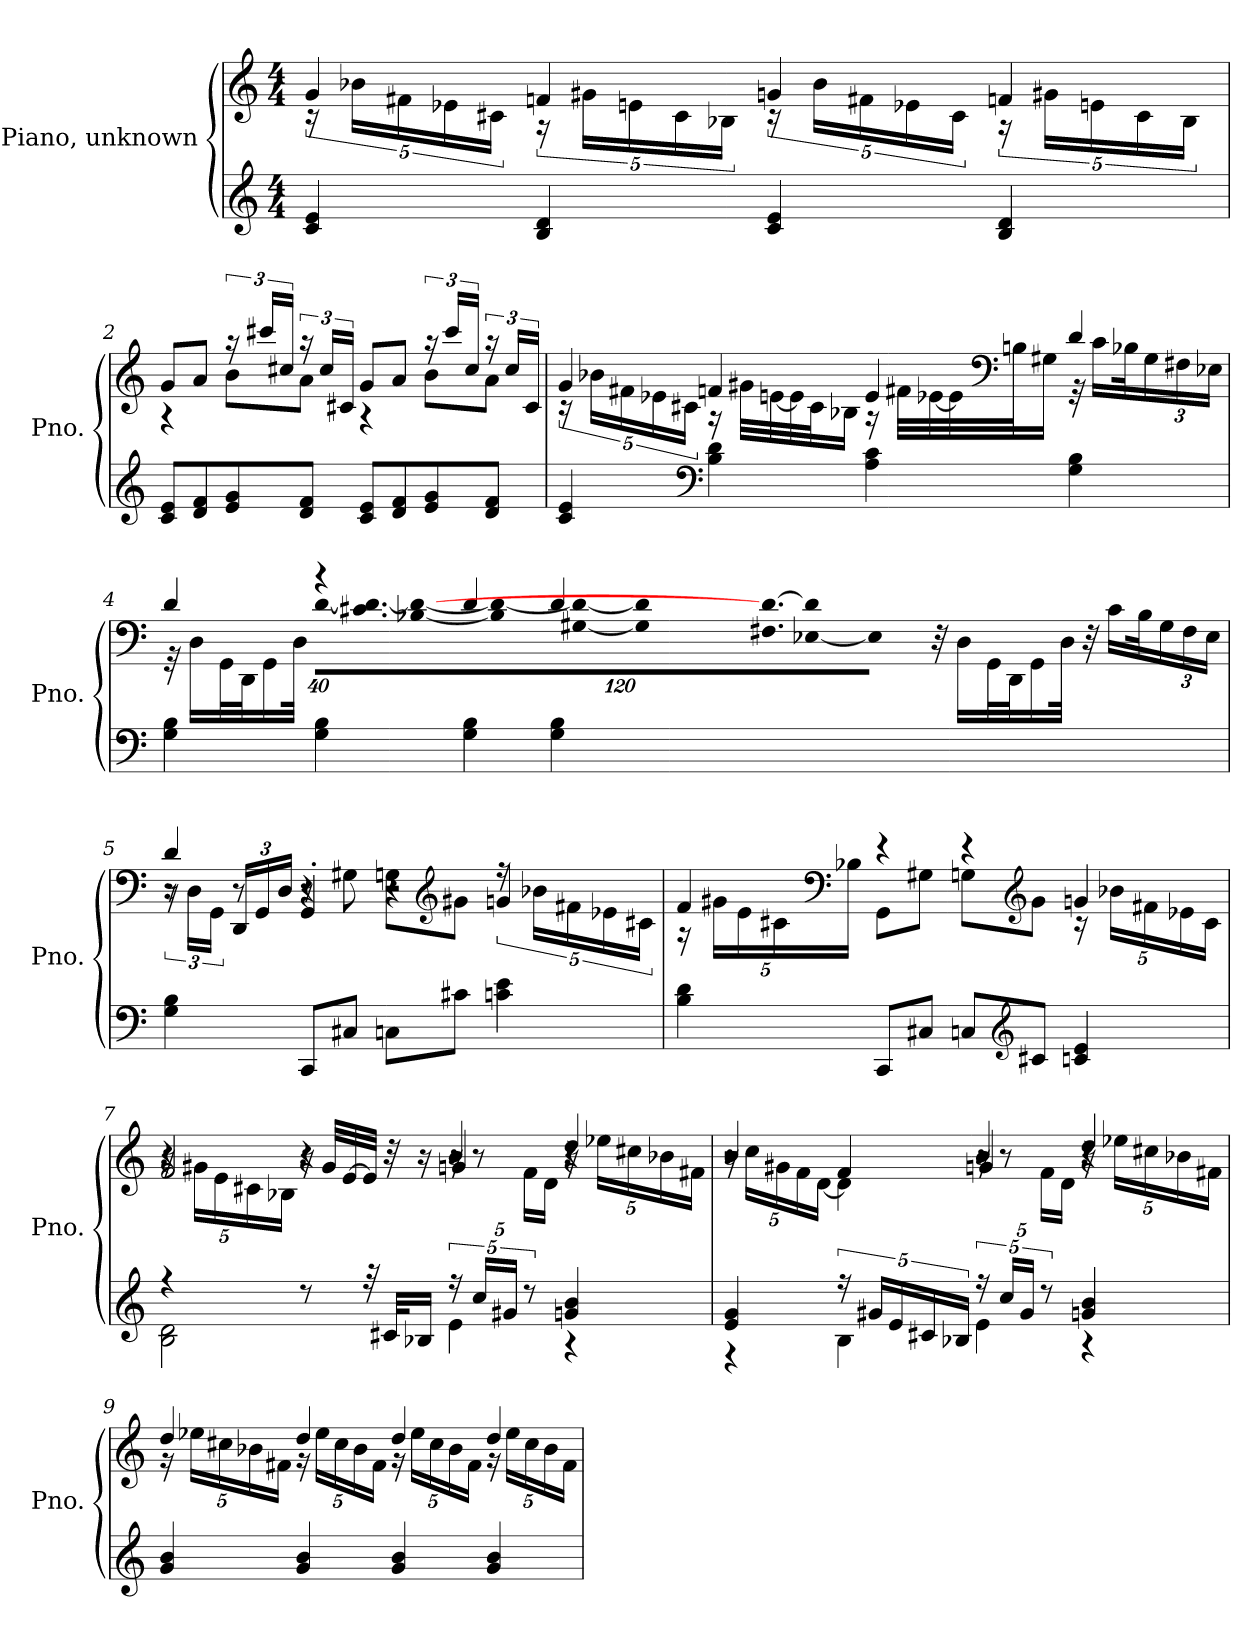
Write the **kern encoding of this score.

**kern	**kern
*part1	*part1
*staff2	*staff1
*I"Piano, unknown	*
*I'Pno.	*
*clefG2	*clefG2
*k[]	*k[]
*M4/4	*M4/4
*MM120	*MM120
=1	=1
*	*^
4c/ 4e/	4g/	20r
.	.	20b-X\LL
.	.	20f#X\
.	.	20e-X\
.	.	20c#X\JJ
4B/ 4d/	4fn/	20r
.	.	20g#X\LL
.	.	20en\
.	.	20c#\
.	.	20B-X\JJ
4c/ 4e/	4gn/	20r
.	.	20b-\LL
.	.	20f#X\
.	.	20e-X\
.	.	20c#\JJ
4B/ 4d/	4fn/	20r
.	.	20g#X\LL
.	.	20en\
.	.	20c#\
.	.	20B-\JJ
!!LO:LB:g=z	!!
=2	=2	=2
8c/ 8e/L	8g/L	4r
8d/ 8f/	8a/J	.
8e/ 8g/	24r	8b\L
.	24ccc#X/LL	.
.	24cc#X/JJ	.
8d/ 8f/J	24r	8a\J
.	24cc#/LL	.
.	24c#X/JJ	.
8c/ 8e/L	8g/L	4r
8d/ 8f/	8a/J	.
8e/ 8g/	24r	8b\L
.	24ccc#/LL	.
.	24cc#/JJ	.
8d/ 8f/J	24r	8a\J
.	24cc#/LL	.
.	24c#/JJ	.
!!LO:LB:g=z	!!
=3	=3	=3
4c/ 4e/	4g/	20r
.	.	20b-X\LL
.	.	20f#X\
.	.	20e-X\
.	.	20c#X\JJ
*clefF4	*	*
4B\ 4d\	4fn/	16r
.	.	32g#X\LLL
.	.	[32en\
.	.	32e\]
.	.	32c#\J
.	.	16B-X\JJ
4A\ 4c\	4e/	16r
.	.	32f#X\LLL
.	.	[32e-X\
.	.	32e-\]
*	*clefF4	*
.	.	32Bn\J
.	.	16G#X\JJ
4G\ 4B\	4d/	32r
.	.	16c#\LL
.	.	32B-X\K
*	*	*Xbrackettup
.	.	24G#\
.	.	24F#X\
.	.	24E-X\JJ
!!LO:LB:g=z	!!
=4	=4	=4
4G\ 4B\	4d/	32r
.	.	16D\LL
.	.	32GG\L
.	.	32DD\J
.	.	16GG\
.	.	32D\JJk
!	!	!LO:N:vis=32
4G\ 4B\	4r	[640%23d\LLL
!	!	!LO:N:vis=32.
.	.	1920%103c#X\ 1920%103d\_
!	!	!LO:N:vis=64
.	.	[960%17B-X\ 960%17d\_L
!	!	!LO:N:vis=64
.	.	960%17B-\] 960%17d\_
!	!	!LO:N:vis=64
.	.	[960%17G#X\ 960%17d\_
!	!	!LO:N:vis=64
.	.	960%17G#\] 960%17d\_J
.	.	1920ryy
!	!	!LO:N:vis=32.
.	.	1920%103F#X\ 1920%103d\_
!	!	!LO:N:vis=64
.	.	[960%17E-X\ 960%17d\]L
!	!	!LO:N:vis=64
.	.	960%17E-\JJJJ]
4G\ 4B\	4d/	32r
.	.	16D\LL
.	.	32GG\L
.	.	32DD\J
.	.	16GG\
.	.	32D\JJk
4G\ 4B\	4d/	32r
.	.	16c#\LL
.	.	32B-\K
.	.	24G#\
.	.	24F#\
.	.	24E-\JJ
!!LO:LB:g=z
=5	=5	=5
*	*	*brackettup
*	*	*^
4G\ 4B\	4d/	24r	8r
.	.	24D\LL	.
.	.	24GG\JJ	.
*	*	*	*Xbrackettup
.	.	8r	24DD/LL
.	.	.	24GG/
.	.	.	24D/JJ
8CC/L	4r	8r	4GG'/
8C#X/J	.	8G#X\	.
8Cn\L	2r	8Gn\L	4r
*	*clefG2	*	*
8c#X\J	.	8g#X\J	.
*	*	*brackettup	*
4cn\ 4e\	.	20r	4gn/
.	.	20b-X\LL	.
.	.	20f#X\	.
.	.	20e-X\	.
.	.	20c#X\JJ	.
*	*	*v	*v
!!LO:LB:g=z
=6	=6	=6
4B\ 4d\	4f/	20r
.	.	20g#X\LL
.	.	20e\
.	.	20c#X\
*	*clefF4	*
.	.	20B-X\JJ
8CC/L	4r	8GG\L
8C#X/J	.	8G#X\J
8Cn/L	4r	8Gn\L
*clefG2	*clefG2	*
8c#X/J	.	8g#\J
4cn/ 4e/	4gn/	20r
.	.	20b-X\LL
.	.	20f#X\
.	.	20e-X\
.	.	20c#\JJ
!!LO:PB:g=z
=7	=7	=7
*^	*	*^
4r	2B\ 2d\	4r	20r	2f/
.	.	.	20g#X\LL	.
.	.	.	20e\	.
.	.	.	20c#X\	.
.	.	.	20B-X\JJ	.
8r	.	16r	4r	.
.	.	32g#/LLL	.	.
.	.	[32e/	.	.
32r	.	32e/JJJ]	.	.
32c#X/KLL	.	32r	.	.
16B-X/JJ	.	16r	.	.
20r	4e\	4b/	20r	4gn/
20cc/LL	.	.	10r	.
20g#X/JJ	.	.	.	.
10r	.	.	20f\LL	.
.	.	.	20d\JJ	.
4gn/ 4b/	4r	4dd/	20r	4r
.	.	.	20ee-X\LL	.
.	.	.	20cc#X\	.
.	.	.	20b-X\	.
.	.	.	20f#X\JJ	.
!!LO:LB:g=z	!!	!!
=8	=8	=8	=8	=8
4e/ 4g/	4r	4b/	20r	2r
.	.	.	20cc\LL	.
.	.	.	20g#X\	.
.	.	.	20f\	.
.	.	.	[20d\JJ	.
20r	4B\	4f/	4d\]	.
20g#X/LL	.	.	.	.
20e/	.	.	.	.
20c#X/	.	.	.	.
20B-X/JJ	.	.	.	.
20r	4e\	4b/	20r	4gn/
20cc/LL	.	.	10r	.
20g#/JJ	.	.	.	.
10r	.	.	20f\LL	.
.	.	.	20d\JJ	.
4gn/ 4b/	4r	4dd/	20r	4r
.	.	.	20ee-X\LL	.
.	.	.	20cc#X\	.
.	.	.	20b-X\	.
.	.	.	20f#X\JJ	.
*v	*v	*	*	*
*	*	*v	*v
!!LO:LB:g=z
=9	=9	=9
4g/ 4b/	4dd/	20r
.	.	20ee-X\LL
.	.	20cc#X\
.	.	20b-X\
.	.	20f#X\JJ
4g/ 4b/	4dd/	20r
.	.	20ee-\LL
.	.	20cc#\
.	.	20b-\
.	.	20f#\JJ
4g/ 4b/	4dd/	20r
.	.	20ee-\LL
.	.	20cc#\
.	.	20b-\
.	.	20f#\JJ
4g/ 4b/	4dd/	20r
.	.	20ee-\LL
.	.	20cc#\
.	.	20b-\
.	.	20f#\JJ
*	*v	*v
=	=
*-	*-
